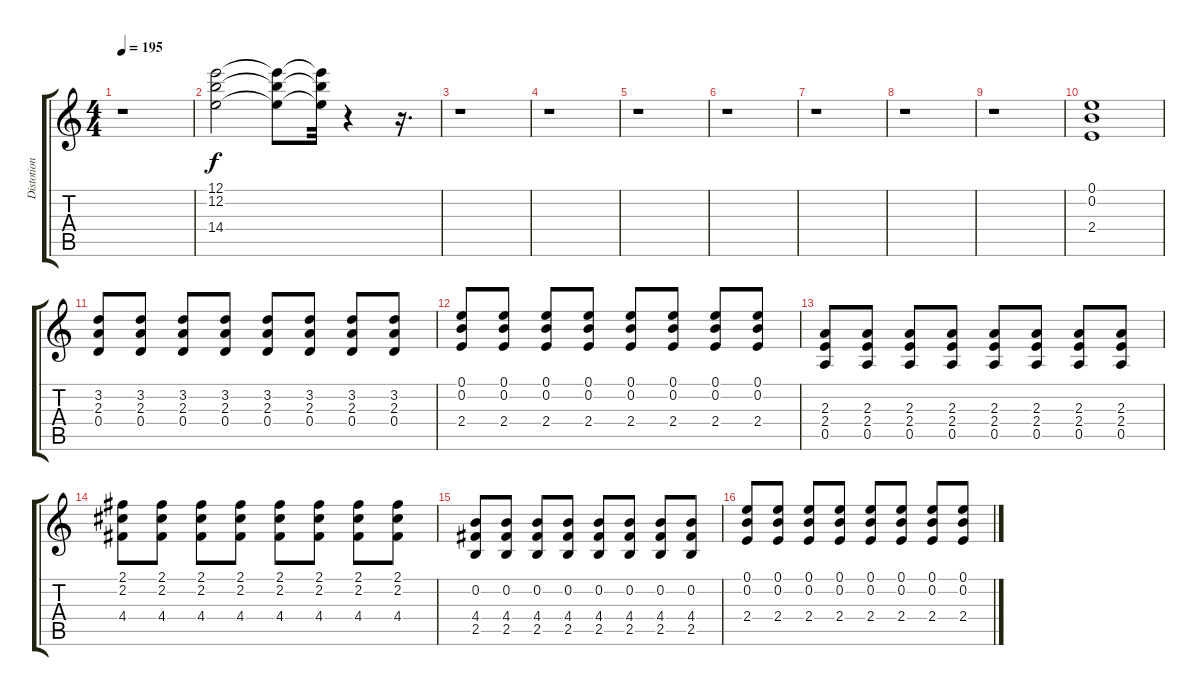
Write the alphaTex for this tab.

\track ("Distotion I" "Distotion ") {instrument distortionguitar}
\staff {score tabs}
\tuning (E4 B3 G3 D3 A2 D2) {hide}
\ts (4 4)
\tempo 195
\clef g2
\ks c
r.1{dy f} |
(12.1 12.2 14.4).2 (12.1{t} 12.2{t} 14.4{t}).8 (12.1{t} 12.2{t} 14.4{t}).32 r.4 r.16{d} |
r.1 |
r.1 |
r.1 |
r.1 |
r.1 |
r.1 |
r.1 |
(0.1 0.2 2.4).1 |
(3.2 2.3 0.4).8 (3.2 2.3 0.4).8 (3.2 2.3 0.4).8 (3.2 2.3 0.4).8 (3.2 2.3 0.4).8 (3.2 2.3 0.4).8 (3.2 2.3 0.4).8 (3.2 2.3 0.4).8 |
(0.1 0.2 2.4).8 (0.1 0.2 2.4).8 (0.1 0.2 2.4).8 (0.1 0.2 2.4).8 (0.1 0.2 2.4).8 (0.1 0.2 2.4).8 (0.1 0.2 2.4).8 (0.1 0.2 2.4).8 |
(2.3 2.4 0.5).8 (2.3 2.4 0.5).8 (2.3 2.4 0.5).8 (2.3 2.4 0.5).8 (2.3 2.4 0.5).8 (2.3 2.4 0.5).8 (2.3 2.4 0.5).8 (2.3 2.4 0.5).8 |
(2.1 2.2 4.4).8 (2.1 2.2 4.4).8 (2.1 2.2 4.4).8 (2.1 2.2 4.4).8 (2.1 2.2 4.4).8 (2.1 2.2 4.4).8 (2.1 2.2 4.4).8 (2.1 2.2 4.4).8 |
(0.2 4.4 2.5).8 (0.2 4.4 2.5).8 (0.2 4.4 2.5).8 (0.2 4.4 2.5).8 (0.2 4.4 2.5).8 (0.2 4.4 2.5).8 (0.2 4.4 2.5).8 (0.2 4.4 2.5).8 |
(0.1 0.2 2.4).8 (0.1 0.2 2.4).8 (0.1 0.2 2.4).8 (0.1 0.2 2.4).8 (0.1 0.2 2.4).8 (0.1 0.2 2.4).8 (0.1 0.2 2.4).8 (0.1 0.2 2.4).8
